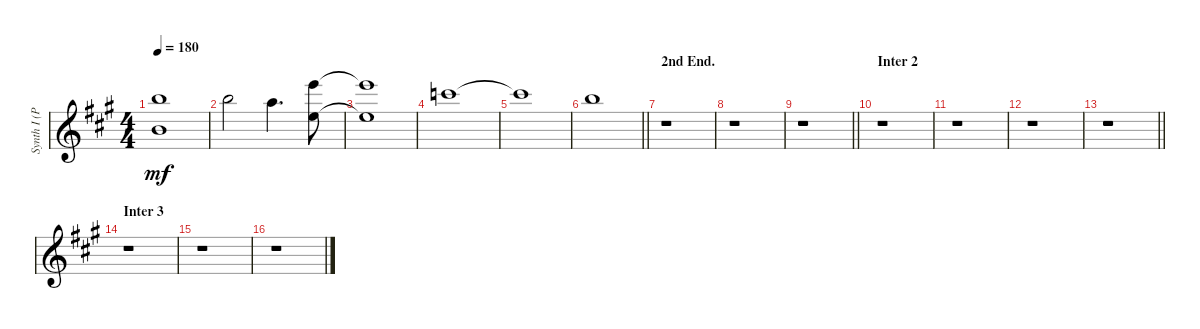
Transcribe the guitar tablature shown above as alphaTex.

\track ("Synth I (Pad)" "Synth I (P") {instrument pad2warm}
\staff {score}
\tuning (E4 B3 G3 D3 A2 E2 B1) {hide}
\ts (4 4)
\tempo 180
\clef g2
\ks a
(19.1{t} 12.2{t}).1{dy mf} |
19.1.2 17.1.4{d} (12.1 29.2).8 |
(12.1{t} 29.2{t}).1 |
20.1.1 |
20.1{t}.1 |
\barLineRight lightlight
19.1.1 |
\section ("" "2nd End.")
r.1 |
r.1 |
\barLineRight lightlight
r.1 |
\section ("" "Inter 2")
r.1 |
r.1 |
r.1 |
\barLineRight lightlight
r.1 |
\section ("" "Inter 3")
r.1 |
r.1 |
r.1
